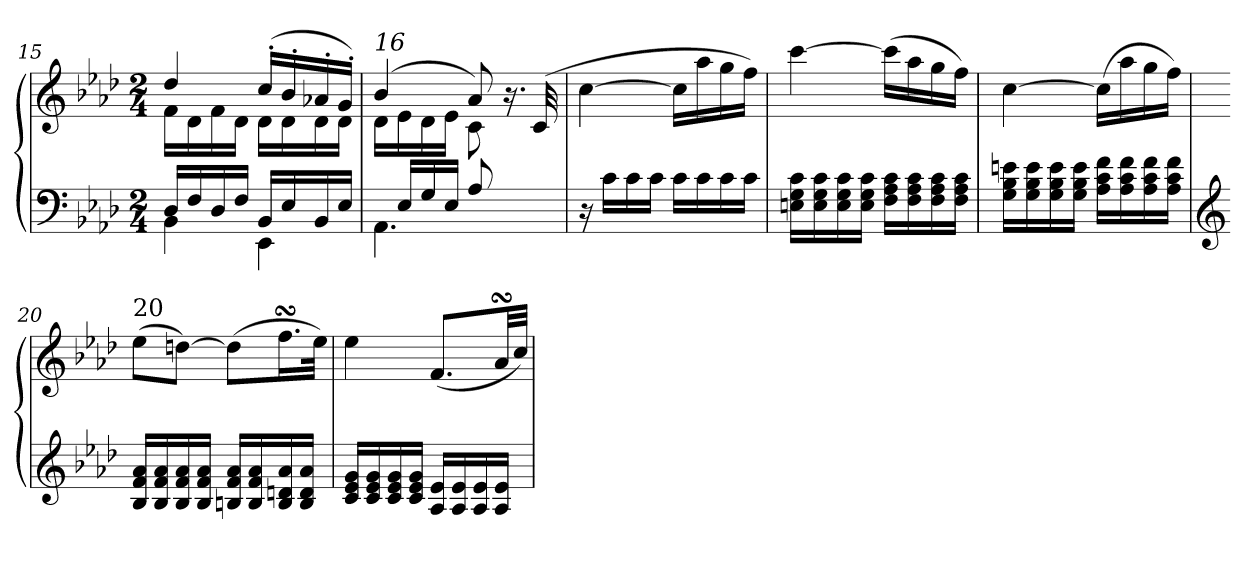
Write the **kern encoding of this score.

**kern	**kern
*part1	*part1
*staff2	*staff1
*clefF4	*clefG2
*k[b-e-a-d-]	*k[b-e-a-d-]
*M2/4	*M2/4
=15	=15
*^	*^
16D-/LL	4BB-\	4dd-/	16f\LL
16F/	.	.	16d-\
16D-/	.	.	16f\
16F/JJ	.	.	16d-\JJ
16BB-/LL	4EE-\	(>16cc'/LL	16d-\LL
16E-/	.	16b-'/	16d-\
16BB-/	.	16a-X'/	16d-\
16E-/JJ	.	16g'/JJ)	16d-\JJ
!!LO:LB:g=z	!!
=16	=16	=16	=16
!	!	!LO:TX:a:i:t=16	!
4.AA-\	16ryy	(>4b-/	16d-\LL
.	16E-/LL	.	16e-\
.	16G/	.	16d-\
.	16E-/JJ	.	16e-\JJ
.	8A-/	8a-/)	8c\
8ryy	8ryy	16.r	8ryy
.	.	(>32c/	.
*v	*v	*	*
*	*v	*v
=17	=17
16r	[4cc\
16c\LL	.
16c\	.
16c\JJ	.
16c\LL	16cc\LL]
16c\	16aa-\
16c\	16gg\
16c\JJ	16ff\JJ)
=18	=18
*^	*
16En\ 16G\ 16c\LL	2ryy	[4ccc\
16E\ 16G\ 16c\	.	.
16E\ 16G\ 16c\	.	.
16E\ 16G\ 16c\JJ	.	.
16F\ 16A-\ 16c\LL	.	(>16ccc\LL]
16F\ 16A-\ 16c\	.	16aa-\
16F\ 16A-\ 16c\	.	16gg\
16F\ 16A-\ 16c\JJ	.	16ff\JJ)
=19	=19	=19
16G\ 16B-\ 16en\LL	2ryy	[4cc\
16G\ 16B-\ 16e\	.	.
16G\ 16B-\ 16e\	.	.
16G\ 16B-\ 16e\JJ	.	.
16A-\ 16c\ 16f\LL	.	(>16cc\LL]
16A-\ 16c\ 16f\	.	16aa-\
16A-\ 16c\ 16f\	.	16gg\
16A-\ 16c\ 16f\JJ	.	16ff\JJ)
!!LO:LB:g=z
=20	=20	=20
*clefG2	*	*
!	!	!LO:TX:a:t=20
16B-/ 16f/ 16a-/LL	2ryy	(>8ee-\L
16B-/ 16f/ 16a-/	.	.
16B-/ 16f/ 16a-/	.	[8ddn\J)
16B-/ 16f/ 16a-/JJ	.	.
16Bn/ 16f/ 16a-/LL	.	(>8dd\L]
16B/ 16f/ 16a-/	.	.
16B/ 16dn/ 16a-/	.	16.ffsSSS\L
16B/ 16d/ 16a-/JJ	.	.
.	.	32ee-\JJk)
=21	=21	=21
16c/ 16e-/ 16g/LL	2ryy	4ee-\
16c/ 16e-/ 16g/	.	.
16c/ 16e-/ 16g/	.	.
16c/ 16e-/ 16g/JJ	.	.
16A-/ 16e-/LL	.	(<8.f/L
16A-/ 16e-/	.	.
16A-/ 16e-/	.	.
16A-/ 16e-/JJ	.	32a-sSSs/LL
.	.	32cc/JJJ)
*v	*v	*
=	=
*-	*-
